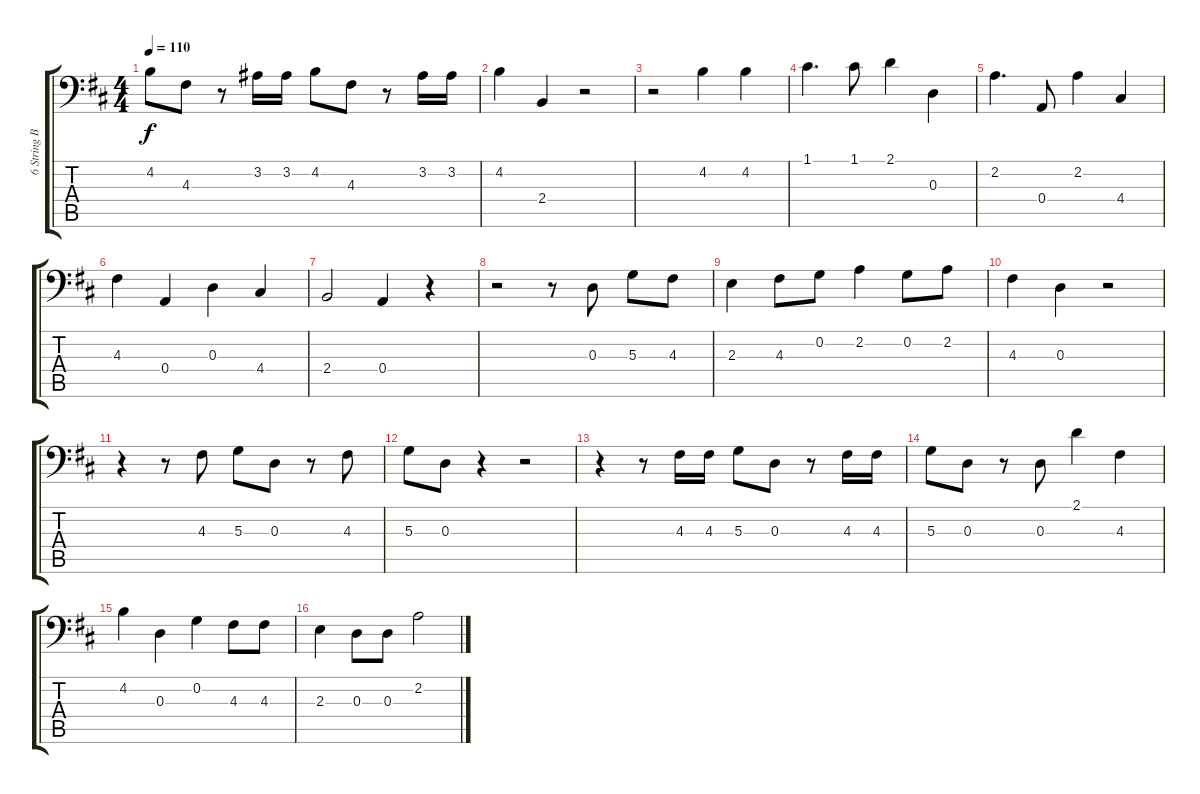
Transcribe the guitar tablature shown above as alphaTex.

\track ("6 String Bass" "6 String B") {instrument electricbassfinger}
\staff {score tabs}
\tuning (C3 G2 D2 A1 E1 B0) {hide}
\ts (4 4)
\tempo 110
\clef f4
\ks d
4.2.8{dy f} 4.3.8 r.8 3.2.16 3.2.16 4.2.8 4.3.8 r.8 3.2.16 3.2.16 |
4.2.4 2.4.4 r.2 |
r.2 4.2.4 4.2.4 |
1.1.4{d} 1.1.8 2.1.4 0.3.4 |
2.2.4{d} 0.4.8 2.2.4 4.4.4 |
4.3.4 0.4.4 0.3.4 4.4.4 |
2.4.2 0.4.4 r.4 |
r.2 r.8 0.3.8 5.3.8 4.3.8 |
2.3.4 4.3.8 0.2.8 2.2.4 0.2.8 2.2.8 |
4.3.4 0.3.4 r.2 |
r.4 r.8 4.3.8 5.3.8 0.3.8 r.8 4.3.8 |
5.3.8 0.3.8 r.4 r.2 |
r.4 r.8 4.3.16 4.3.16 5.3.8 0.3.8 r.8 4.3.16 4.3.16 |
5.3.8 0.3.8 r.8 0.3.8 2.1.4 4.3.4 |
4.2.4 0.3.4 0.2.4 4.3.8 4.3.8 |
2.3.4 0.3.8 0.3.8 2.2.2
